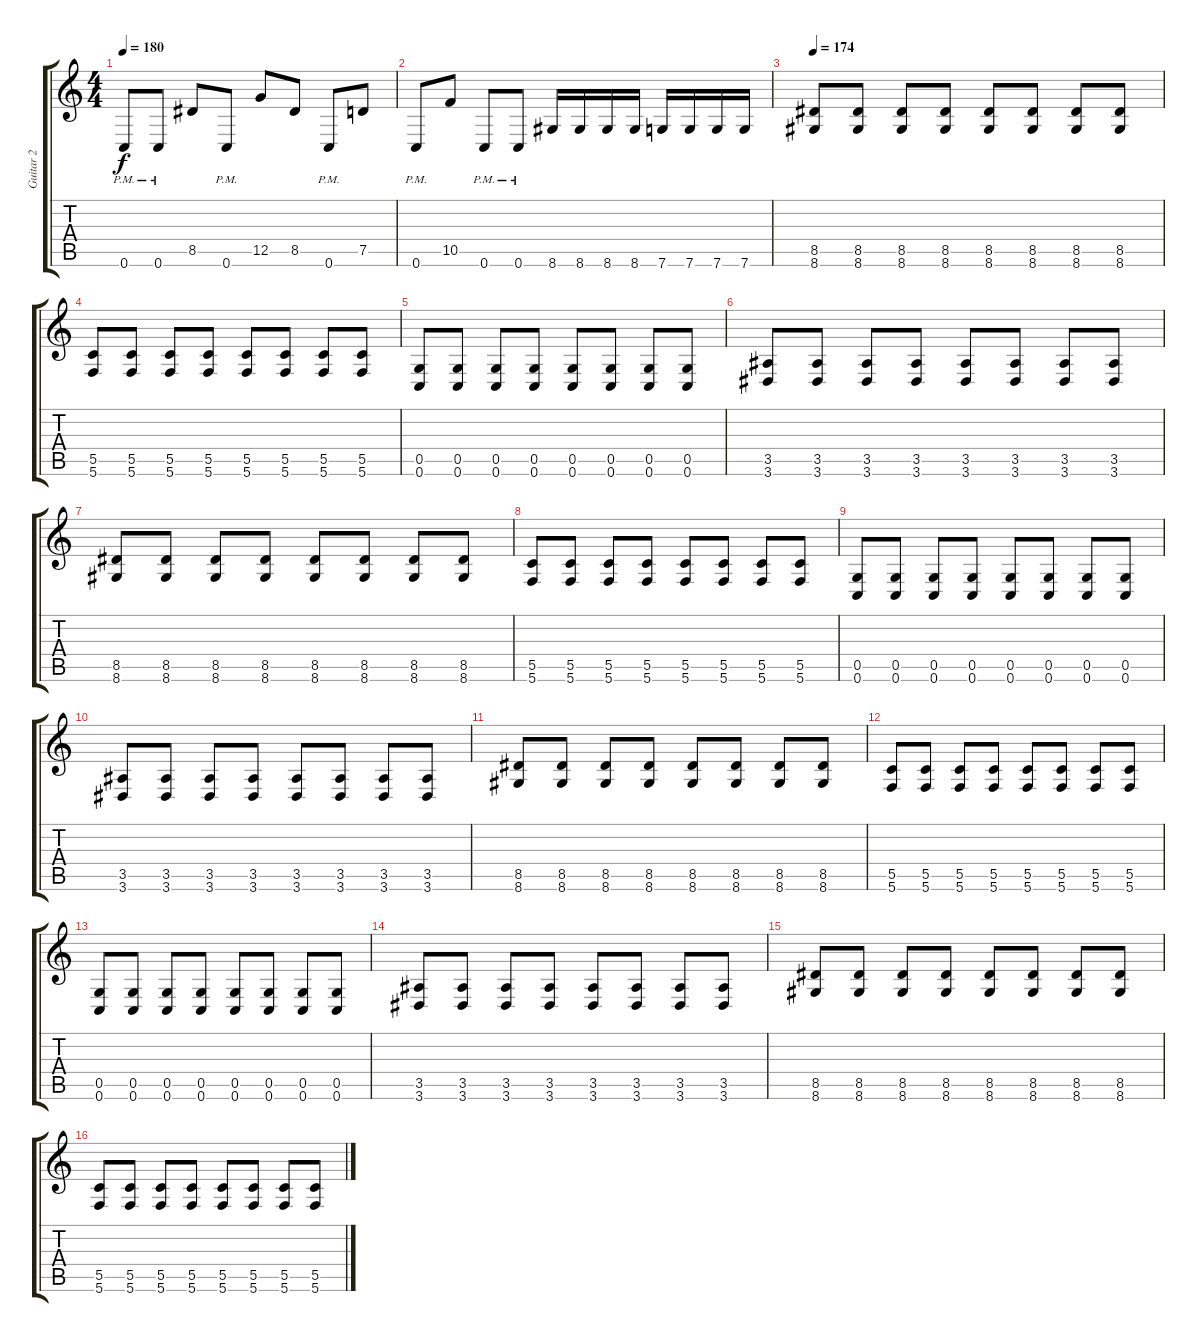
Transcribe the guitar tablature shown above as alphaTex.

\track ("Guitar 2" "Guitar 2") {instrument distortionguitar}
\staff {score tabs}
\tuning (D4 A3 F3 C3 G2 C2) {hide}
\ts (4 4)
\tempo 180
\clef g2
\ks c
0.6{pm}.8{dy f} 0.6{pm}.8 8.5.8 0.6{pm}.8 12.5.8 8.5.8 0.6{pm}.8 7.5.8 |
0.6{pm}.8 10.5.8 0.6{pm}.8 0.6{pm}.8 8.6.16 8.6.16 8.6.16 8.6.16 7.6.16 7.6.16 7.6.16 7.6.16 |
\tempo 174
(8.5 8.6).8 (8.5 8.6).8 (8.5 8.6).8 (8.5 8.6).8 (8.5 8.6).8 (8.5 8.6).8 (8.5 8.6).8 (8.5 8.6).8 |
(5.5 5.6).8 (5.5 5.6).8 (5.5 5.6).8 (5.5 5.6).8 (5.5 5.6).8 (5.5 5.6).8 (5.5 5.6).8 (5.5 5.6).8 |
(0.5 0.6).8 (0.5 0.6).8 (0.5 0.6).8 (0.5 0.6).8 (0.5 0.6).8 (0.5 0.6).8 (0.5 0.6).8 (0.5 0.6).8 |
(3.5 3.6).8 (3.5 3.6).8 (3.5 3.6).8 (3.5 3.6).8 (3.5 3.6).8 (3.5 3.6).8 (3.5 3.6).8 (3.5 3.6).8 |
(8.5 8.6).8 (8.5 8.6).8 (8.5 8.6).8 (8.5 8.6).8 (8.5 8.6).8 (8.5 8.6).8 (8.5 8.6).8 (8.5 8.6).8 |
(5.5 5.6).8 (5.5 5.6).8 (5.5 5.6).8 (5.5 5.6).8 (5.5 5.6).8 (5.5 5.6).8 (5.5 5.6).8 (5.5 5.6).8 |
(0.5 0.6).8 (0.5 0.6).8 (0.5 0.6).8 (0.5 0.6).8 (0.5 0.6).8 (0.5 0.6).8 (0.5 0.6).8 (0.5 0.6).8 |
(3.5 3.6).8 (3.5 3.6).8 (3.5 3.6).8 (3.5 3.6).8 (3.5 3.6).8 (3.5 3.6).8 (3.5 3.6).8 (3.5 3.6).8 |
(8.5 8.6).8 (8.5 8.6).8 (8.5 8.6).8 (8.5 8.6).8 (8.5 8.6).8 (8.5 8.6).8 (8.5 8.6).8 (8.5 8.6).8 |
(5.5 5.6).8 (5.5 5.6).8 (5.5 5.6).8 (5.5 5.6).8 (5.5 5.6).8 (5.5 5.6).8 (5.5 5.6).8 (5.5 5.6).8 |
(0.5 0.6).8 (0.5 0.6).8 (0.5 0.6).8 (0.5 0.6).8 (0.5 0.6).8 (0.5 0.6).8 (0.5 0.6).8 (0.5 0.6).8 |
(3.5 3.6).8 (3.5 3.6).8 (3.5 3.6).8 (3.5 3.6).8 (3.5 3.6).8 (3.5 3.6).8 (3.5 3.6).8 (3.5 3.6).8 |
(8.5 8.6).8 (8.5 8.6).8 (8.5 8.6).8 (8.5 8.6).8 (8.5 8.6).8 (8.5 8.6).8 (8.5 8.6).8 (8.5 8.6).8 |
(5.5 5.6).8 (5.5 5.6).8 (5.5 5.6).8 (5.5 5.6).8 (5.5 5.6).8 (5.5 5.6).8 (5.5 5.6).8 (5.5 5.6).8
